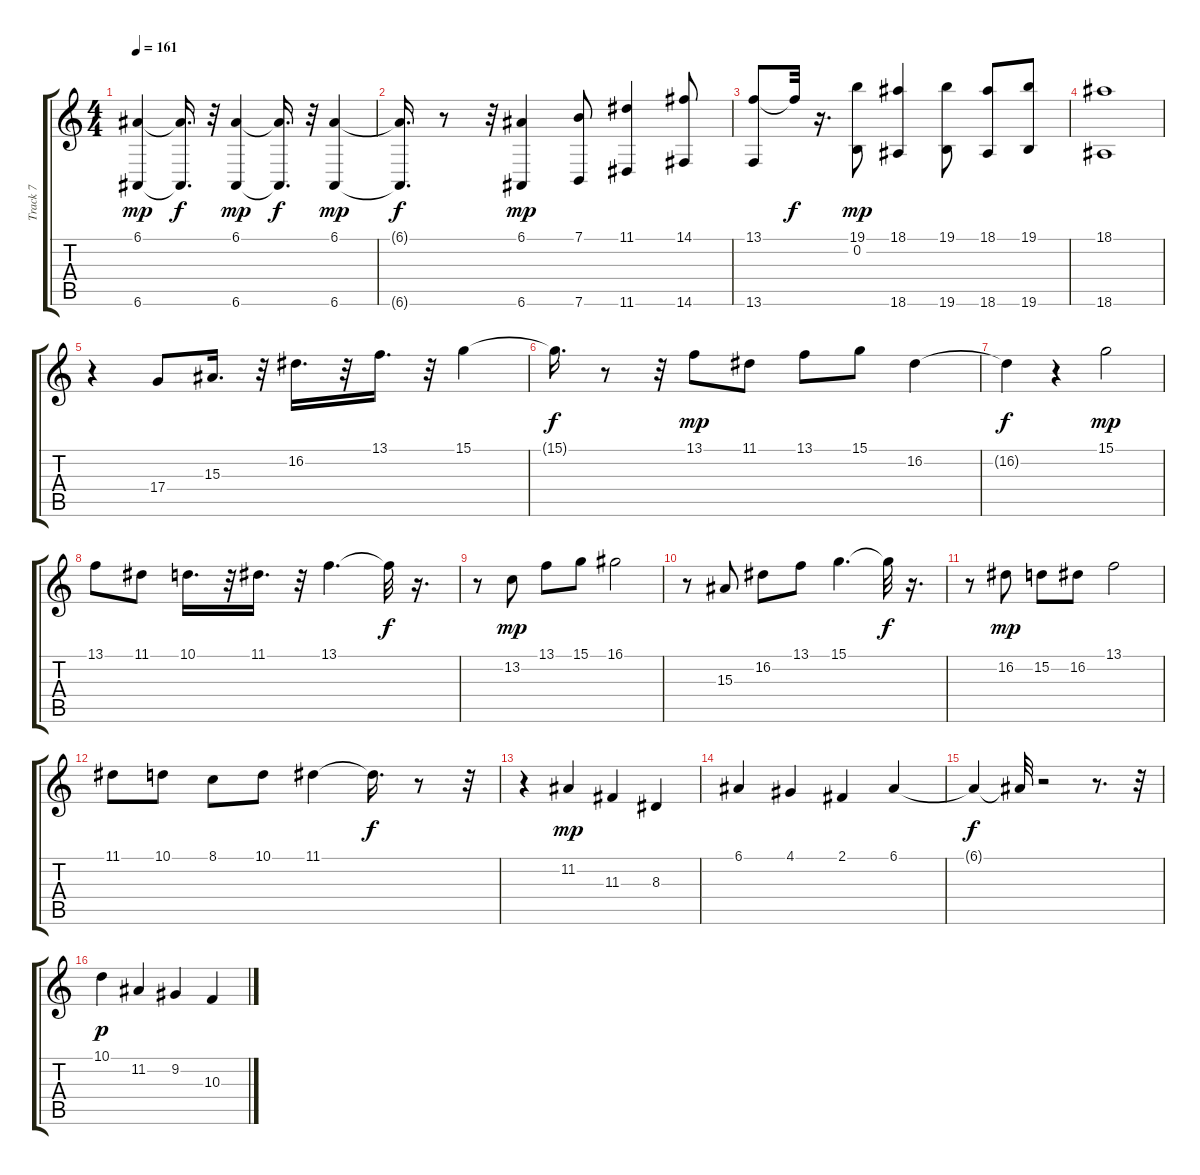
\track ("Track 7" "Track 7") {instrument stringensemble1}
\staff {score tabs}
\tuning (E4 B3 G3 D3 A2 E2) {hide}
\ts (4 4)
\tempo 161
\clef g2
\ks c
(6.1 6.6).4{dy mp} (6.1{t} 6.6{t}).16{d dy f} r.32 (6.1 6.6).4{dy mp} (6.1{t} 6.6{t}).16{d dy f} r.32 (6.1 6.6).4{dy mp} |
(6.1{t} 6.6{t}).16{d dy f} r.8 r.32 (6.1 6.6).4{dy mp} (7.1 7.6).8 (11.1 11.6).4 (14.1 14.6).8 |
(13.1 13.6).8 13.1{t}.32{dy f} r.16{d} (19.1 0.2).8{dy mp} (18.1 18.6).4 (19.1 19.6).8 (18.1 18.6).8 (19.1 19.6).8 |
(18.1 18.6).1 |
r.4 17.4.8 15.3.16{d} r.32 16.2.16{d} r.32 13.1.16{d} r.32 15.1.4 |
15.1{t}.16{d dy f} r.8 r.32 13.1.8{dy mp} 11.1.8 13.1.8 15.1.8 16.2.4 |
16.2{t}.4{dy f} r.4 15.1.2{dy mp} |
13.1.8 11.1.8 10.1.16{d} r.32 11.1.16{d} r.32 13.1.4{d} 13.1{t}.32{dy f} r.16{d} |
r.8 13.2.8{dy mp} 13.1.8 15.1.8 16.1.2 |
r.8 15.3.8 16.2.8 13.1.8 15.1.4{d} 15.1{t}.32{dy f} r.16{d} |
r.8 16.2.8{dy mp} 15.2.8 16.2.8 13.1.2 |
11.1.8 10.1.8 8.1.8 10.1.8 11.1.4 11.1{t}.16{d dy f} r.8 r.32 |
r.4 11.2.4{dy mp} 11.3.4 8.3.4 |
6.1.4 4.1.4 2.1.4 6.1.4 |
6.1{t}.4{dy f} 6.1{t}.32 r.2 r.8{d} r.32 |
10.1.4{dy p} 11.2.4 9.2.4 10.3.4
